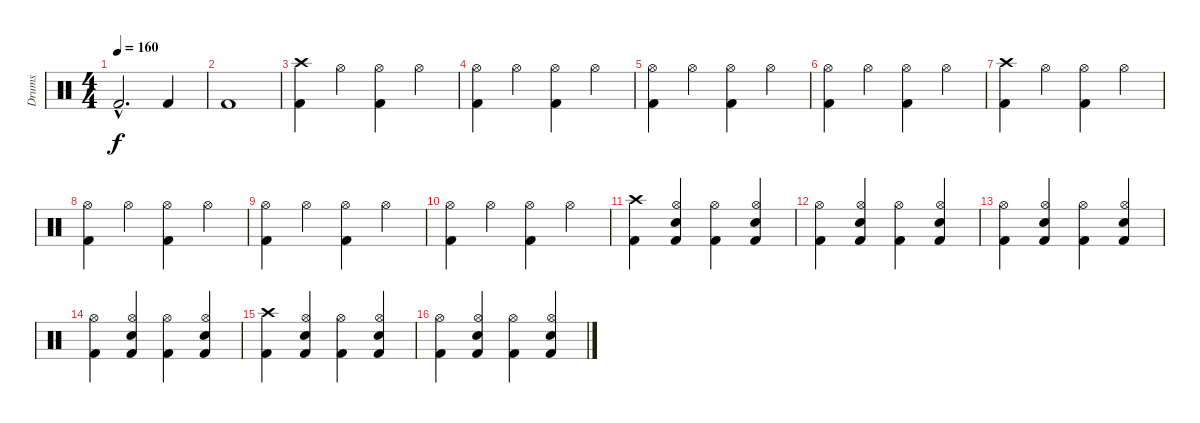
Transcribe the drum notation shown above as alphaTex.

\track ("Drums" "Drums") {instrument percussion}
\staff {score}
\articulation defaults
\ts (4 4)
\tempo 160
\clef neutral
\ks c "Kick (hit) 2"{hac}.2{d dy f} "Kick (hit) 2".4
|
"Kick (hit) 2".1 |
("Crash high (hit)" "Kick (hit) 2").4 "Hi-Hat (open)".4 ("Hi-Hat (open)" "Kick (hit) 2").4 "Hi-Hat (open)".4 |
("Hi-Hat (open)" "Kick (hit) 2").4 "Hi-Hat (open)".4 ("Hi-Hat (open)" "Kick (hit) 2").4 "Hi-Hat (open)".4 |
("Hi-Hat (open)" "Kick (hit) 2").4 "Hi-Hat (open)".4 ("Hi-Hat (open)" "Kick (hit) 2").4 "Hi-Hat (open)".4 |
("Hi-Hat (open)" "Kick (hit) 2").4 "Hi-Hat (open)".4 ("Hi-Hat (open)" "Kick (hit) 2").4 "Hi-Hat (open)".4 |
("Crash high (hit)" "Kick (hit) 2").4 "Hi-Hat (open)".4 ("Hi-Hat (open)" "Kick (hit) 2").4 "Hi-Hat (open)".4 |
("Hi-Hat (open)" "Kick (hit) 2").4 "Hi-Hat (open)".4 ("Hi-Hat (open)" "Kick (hit) 2").4 "Hi-Hat (open)".4 |
("Hi-Hat (open)" "Kick (hit) 2").4 "Hi-Hat (open)".4 ("Hi-Hat (open)" "Kick (hit) 2").4 "Hi-Hat (open)".4 |
("Hi-Hat (open)" "Kick (hit) 2").4 "Hi-Hat (open)".4 ("Hi-Hat (open)" "Kick (hit) 2").4 "Hi-Hat (open)".4 |
("Crash high (hit)" "Kick (hit) 2").4 ("Hi-Hat (open)" "Snare (hit) 2" "Kick (hit) 2").4 ("Hi-Hat (open)" "Kick (hit) 2").4 ("Hi-Hat (open)" "Snare (hit) 2" "Kick (hit) 2").4 |
("Hi-Hat (open)" "Kick (hit) 2").4 ("Hi-Hat (open)" "Snare (hit) 2" "Kick (hit) 2").4 ("Hi-Hat (open)" "Kick (hit) 2").4 ("Hi-Hat (open)" "Snare (hit) 2" "Kick (hit) 2").4 |
("Hi-Hat (open)" "Kick (hit) 2").4 ("Hi-Hat (open)" "Snare (hit) 2" "Kick (hit) 2").4 ("Hi-Hat (open)" "Kick (hit) 2").4 ("Hi-Hat (open)" "Snare (hit) 2" "Kick (hit) 2").4 |
("Hi-Hat (open)" "Kick (hit) 2").4 ("Hi-Hat (open)" "Snare (hit) 2" "Kick (hit) 2").4 ("Hi-Hat (open)" "Kick (hit) 2").4 ("Hi-Hat (open)" "Snare (hit) 2" "Kick (hit) 2").4 |
("Crash high (hit)" "Kick (hit) 2").4 ("Hi-Hat (open)" "Snare (hit) 2" "Kick (hit) 2").4 ("Hi-Hat (open)" "Kick (hit) 2").4 ("Hi-Hat (open)" "Snare (hit) 2" "Kick (hit) 2").4 |
("Hi-Hat (open)" "Kick (hit) 2").4 ("Hi-Hat (open)" "Snare (hit) 2" "Kick (hit) 2").4 ("Hi-Hat (open)" "Kick (hit) 2").4 ("Hi-Hat (open)" "Snare (hit) 2" "Kick (hit) 2").4
